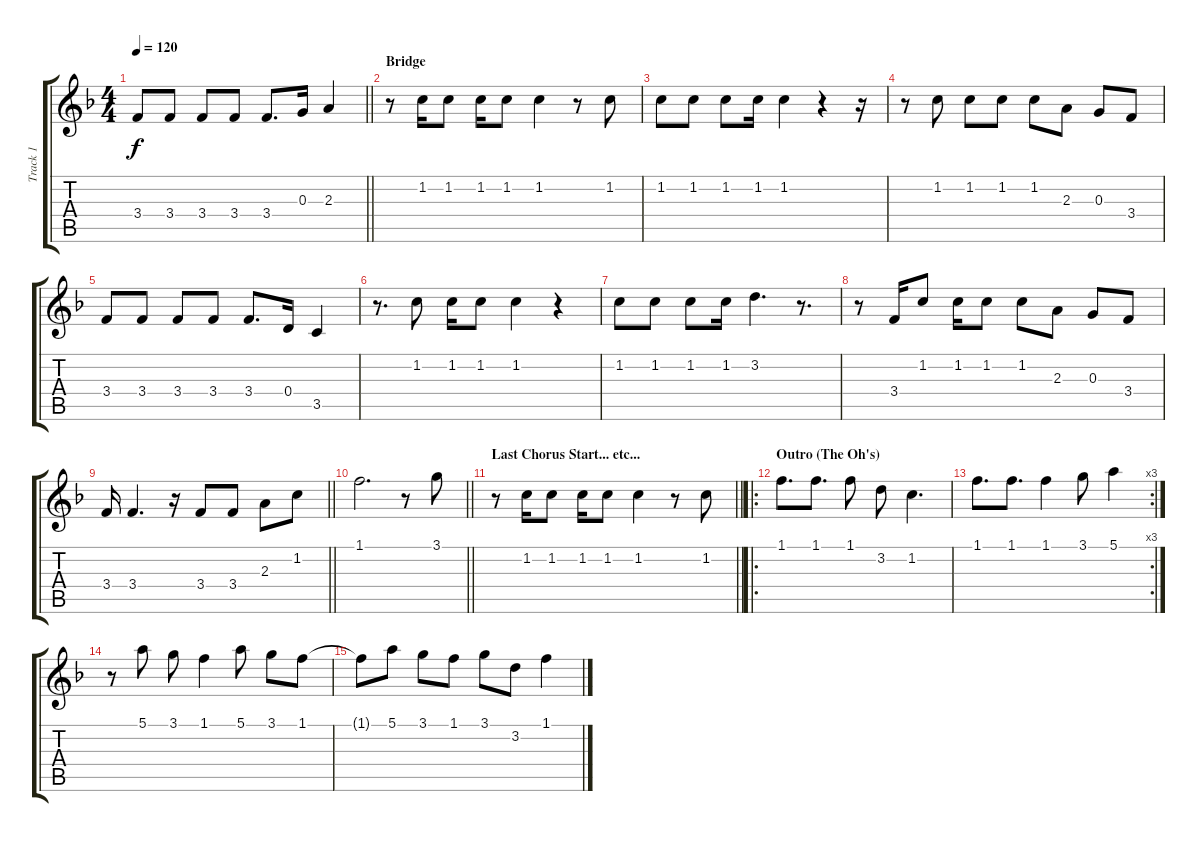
\track ("Track 1" "Track 1") {instrument acousticguitarsteel}
\staff {score tabs}
\tuning (E4 B3 G3 D3 A2 E2) {hide}
\ts (4 4)
\tempo 120
\clef g2
\barLineRight lightlight
\ks f
3.4.8{dy f} 3.4.8 3.4.8 3.4.8 3.4.8{d} 0.3.16 2.3.4 |
\section ("" "Bridge")
r.8 1.2.16 1.2.8 1.2.16 1.2.8 1.2.4 r.8 1.2.8 |
1.2.8 1.2.8 1.2.8 1.2.16 1.2.4 r.4 r.16 |
r.8 1.2.8 1.2.8 1.2.8 1.2.8 2.3.8 0.3.8 3.4.8 |
3.4.8 3.4.8 3.4.8 3.4.8 3.4.8{d} 0.4.16 3.5.4 |
r.8{d} 1.2.8 1.2.16 1.2.8 1.2.4 r.4 |
1.2.8 1.2.8 1.2.8 1.2.16 3.2.4{d} r.8{d} |
r.8 3.4.16 1.2.8 1.2.16 1.2.8 1.2.8 2.3.8 0.3.8 3.4.8 |
\barLineRight lightlight
3.4.16 3.4.4{d} r.16 3.4.8 3.4.8 2.3.8 1.2.8 |
\barLineRight lightlight
1.1.2{d} r.8 3.1.8 |
\section ("" "Last Chorus Start... etc...")
\barLineRight lightlight
r.8 1.2.16 1.2.8 1.2.16 1.2.8 1.2.4 r.8 1.2.8 |
\ro
\section ("" "Outro (The Oh's)")
1.1.8{d} 1.1.8{d} 1.1.8 3.2.8 1.2.4{d} |
\rc 3
1.1.8{d} 1.1.8{d} 1.1.4 3.1.8 5.1.4 |
r.8 5.1.8 3.1.8 1.1.4 5.1.8 3.1.8 1.1.8 |
1.1{t}.8 5.1.8 3.1.8 1.1.8 3.1.8 3.2.8 1.1.4
